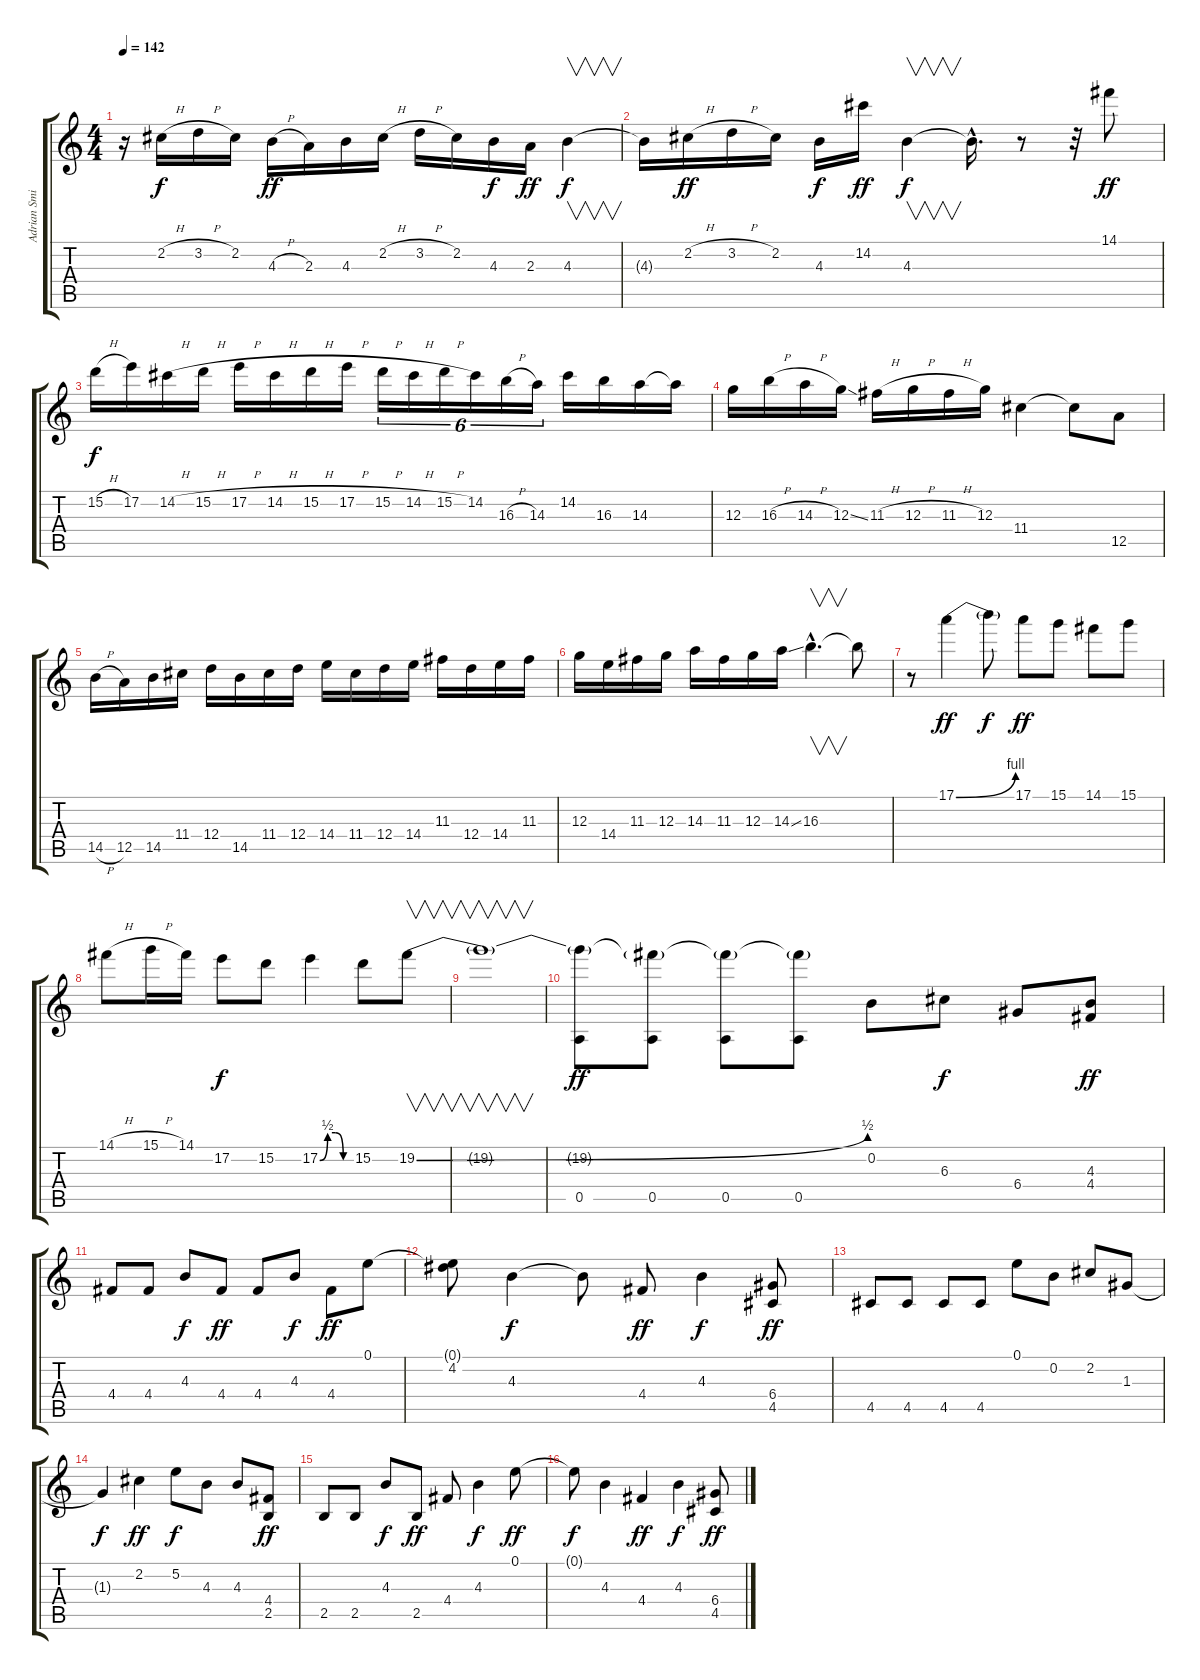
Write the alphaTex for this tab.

\track ("Adrian Smith" "Adrian Smi") {instrument overdrivenguitar}
\staff {score tabs}
\tuning (E4 B3 G3 D3 A2 E2) {hide}
\ts (4 4)
\tempo 142
\clef g2
\ks c
r.16{dy f} 2.2{h}.16 3.2{h}.16 2.2.16 4.3{h}.16{dy ff} 2.3.16 4.3.16 2.2{h}.16 3.2{h}.16 2.2.16 4.3.16{dy f} 2.3.16{dy ff} 4.3.4{v dy f} |
4.3{t}.16 2.2{h}.16{dy ff} 3.2{h}.16 2.2.16 4.3.16{dy f} 14.2.16{dy ff} 4.3.4{v dy f} 4.3{hac t}.16{d} r.8 r.32 14.1.8{dy ff} |
15.2{h}.16{dy f} 17.2.16 14.2{h}.16 15.2{h}.16 17.2{h}.16 14.2{h}.16 15.2{h}.16 17.2{h}.16 15.2{h}.16{tu (6 4)} 14.2{h}.16{tu (6 4)} 15.2{h}.16{tu (6 4)} 14.2.16{tu (6 4)} 16.3{h}.16{tu (6 4)} 14.3.16{tu (6 4)} 14.2.16 16.3.16 14.3.16 14.3{t}.16 |
12.3.16 16.3{h}.16 14.3{h}.16 12.3{ss}.16 11.3{h}.16 12.3{h}.16 11.3{h}.16 12.3.16 11.4.4 11.4{t}.8 12.5.8 |
14.5{h}.16 12.5.16 14.5.16 11.4.16 12.4.16 14.5.16 11.4.16 12.4.16 14.4.16 11.4.16 12.4.16 14.4.16 11.3.16 12.4.16 14.4.16 11.3.16 |
12.3.16 14.4.16 11.3.16 12.3.16 14.3.16 11.3.16 12.3.16 14.3{ss}.16 16.3{hac}.4{v d} 16.3{t}.8 |
r.8 17.1{be (bend 0 0 60 4)}.4{dy ff} 17.1{t}.8{dy f} 17.1.8{dy ff} 15.1.8 14.1.8 15.1.8 |
14.1{h}.8 15.1{h}.16 14.1.16 17.2.8{dy f} 15.2.8 17.2{be (custom 0 0 15 2 30 2 45 0 60 0)}.4 15.2.8 19.2{be (bend 0 0 60 2)}.8{v} |
19.2{t}.1{v} |
(19.2{t} 0.5).8{dy ff volume 4} (19.2{t} 0.5).8 (19.2{t} 0.5).8 (19.2{t} 0.5).8 0.2.8{instrument acousticguitarsteel} 6.3.8{dy f} 6.4.8 (4.3 4.4).8{dy ff} |
4.4.8 4.4.8 4.3.8{dy f} 4.4.8{dy ff} 4.4.8 4.3.8{dy f} 4.4.8{dy ff} 0.1.8 |
(0.1{t} 4.2).8 4.3.4{dy f} 4.3{t}.8 4.4.8{dy ff} 4.3.4{dy f} (6.4 4.5).8{dy ff} |
4.5.8 4.5.8 4.5.8 4.5.8 0.1.8 0.2.8 2.2.8 1.3.8 |
1.3{t}.4{dy f} 2.2.4{dy ff} 5.2.8{dy f} 4.3.8 4.3.8 (4.4 2.5).8{dy ff} |
2.5.8 2.5.8 4.3.8{dy f} 2.5.8{dy ff} 4.4.8 4.3.4{dy f} 0.1.8{dy ff} |
0.1{t}.8{dy f} 4.3.4 4.4.4{dy ff} 4.3.4{dy f} (6.4 4.5).8{dy ff}
